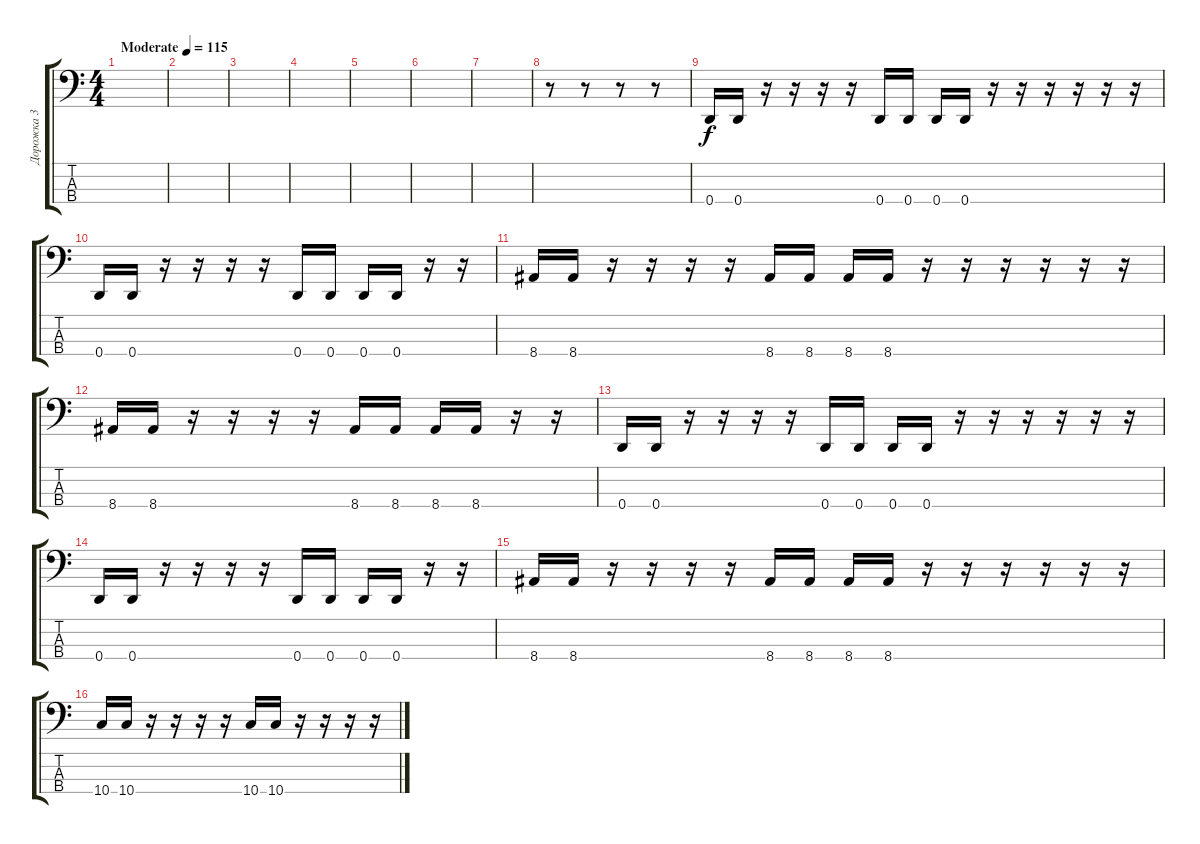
\track ("Дорожка 3" "Дорожка 3") {instrument electricbassfinger}
\staff {score tabs}
\tuning (G2 D2 A1 D1) {hide}
\ts (4 4)
\tempo (115 "Moderate")
\clef f4
\ks c
|
|
|
|
|
|
|
r.8 r.8 r.8 r.8 |
0.4.16 0.4.16 r.16 r.16 r.16 r.16 0.4.16 0.4.16 0.4.16 0.4.16 r.16 r.16 r.16 r.16 r.16 r.16 |
0.4.16 0.4.16 r.16 r.16 r.16 r.16 0.4.16 0.4.16 0.4.16 0.4.16 r.16 r.16 |
8.4.16 8.4.16 r.16 r.16 r.16 r.16 8.4.16 8.4.16 8.4.16 8.4.16 r.16 r.16 r.16 r.16 r.16 r.16 |
8.4.16 8.4.16 r.16 r.16 r.16 r.16 8.4.16 8.4.16 8.4.16 8.4.16 r.16 r.16 |
0.4.16 0.4.16 r.16 r.16 r.16 r.16 0.4.16 0.4.16 0.4.16 0.4.16 r.16 r.16 r.16 r.16 r.16 r.16 |
0.4.16 0.4.16 r.16 r.16 r.16 r.16 0.4.16 0.4.16 0.4.16 0.4.16 r.16 r.16 |
8.4.16 8.4.16 r.16 r.16 r.16 r.16 8.4.16 8.4.16 8.4.16 8.4.16 r.16 r.16 r.16 r.16 r.16 r.16 |
10.4.16 10.4.16 r.16 r.16 r.16 r.16 10.4.16 10.4.16 r.16 r.16 r.16 r.16
